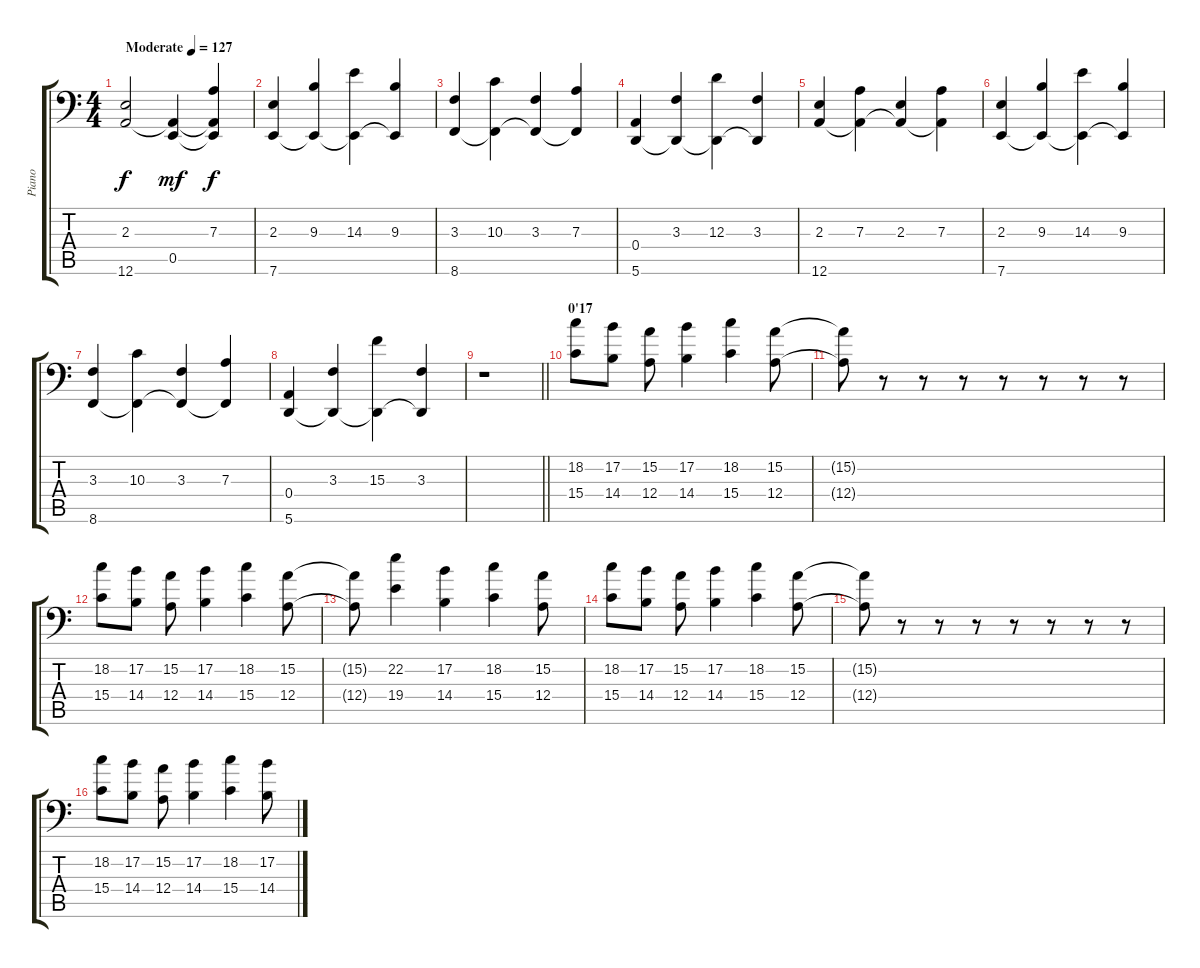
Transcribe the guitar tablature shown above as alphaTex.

\track ("Piano" "Piano") {instrument brightacousticpiano}
\staff {score tabs}
\tuning (B3 Gb3 D3 A2 E2 A1) {hide}
\ts (4 4)
\tempo (127 "Moderate")
\clef f4
\ks c
(2.3 12.6).2{dy f instrument brightacousticpiano} (0.5 12.6{t}).4{dy mf} (7.3 0.5{t} 12.6{t}).4{dy f} |
(2.3 7.6).4 (9.3 7.6{t}).4 (14.3 7.6{t}).4 (9.3 7.6{t}).4 |
(3.3 8.6).4 (10.3 8.6{t}).4 (3.3 8.6{t}).4 (7.3 8.6{t}).4 |
(0.4 5.6).4 (3.3 5.6{t}).4 (12.3 5.6{t}).4 (3.3 5.6{t}).4 |
(2.3 12.6).4 (7.3 12.6{t}).4 (2.3 12.6{t}).4 (7.3 12.6{t}).4 |
(2.3 7.6).4 (9.3 7.6{t}).4 (14.3 7.6{t}).4 (9.3 7.6{t}).4 |
(3.3 8.6).4 (10.3 8.6{t}).4 (3.3 8.6{t}).4 (7.3 8.6{t}).4 |
(0.4 5.6).4 (3.3 5.6{t}).4 (15.3 5.6{t}).4 (3.3 5.6{t}).4 |
\barLineRight lightlight
r.1 |
\section ("" "0'17")
(18.2 15.4).8 (17.2 14.4).8 (15.2 12.4).8 (17.2 14.4).4 (18.2 15.4).4 (15.2 12.4).8 |
(15.2{t} 12.4{t}).8 r.8 r.8 r.8 r.8 r.8 r.8 r.8 |
(18.2 15.4).8 (17.2 14.4).8 (15.2 12.4).8 (17.2 14.4).4 (18.2 15.4).4 (15.2 12.4).8 |
(15.2{t} 12.4{t}).8 (22.2 19.4).4 (17.2 14.4).4 (18.2 15.4).4 (15.2 12.4).8 |
(18.2 15.4).8 (17.2 14.4).8 (15.2 12.4).8 (17.2 14.4).4 (18.2 15.4).4 (15.2 12.4).8 |
(15.2{t} 12.4{t}).8 r.8 r.8 r.8 r.8 r.8 r.8 r.8 |
(18.2 15.4).8 (17.2 14.4).8 (15.2 12.4).8 (17.2 14.4).4 (18.2 15.4).4 (17.2 14.4).8
